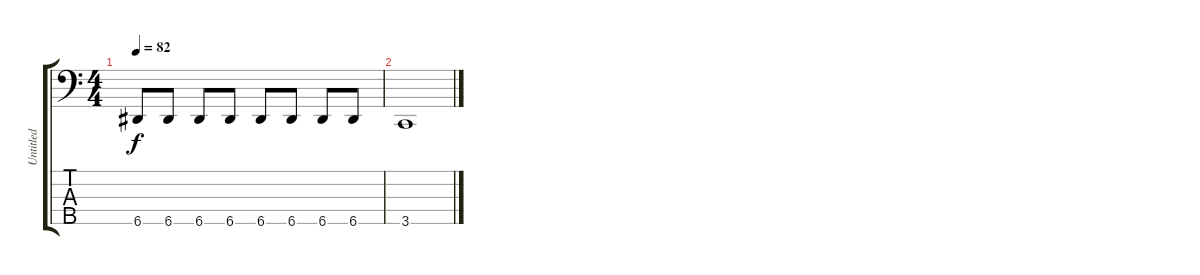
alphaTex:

\track ("Untitled" "Untitled") {instrument electricbassfinger}
\staff {score tabs}
\tuning (G2 D2 A1 E1 A0) {hide}
\ts (4 4)
\tempo 82
\clef f4
\ks c
6.5.8{dy f} 6.5.8 6.5.8 6.5.8 6.5.8 6.5.8 6.5.8 6.5.8 |
3.5.1
